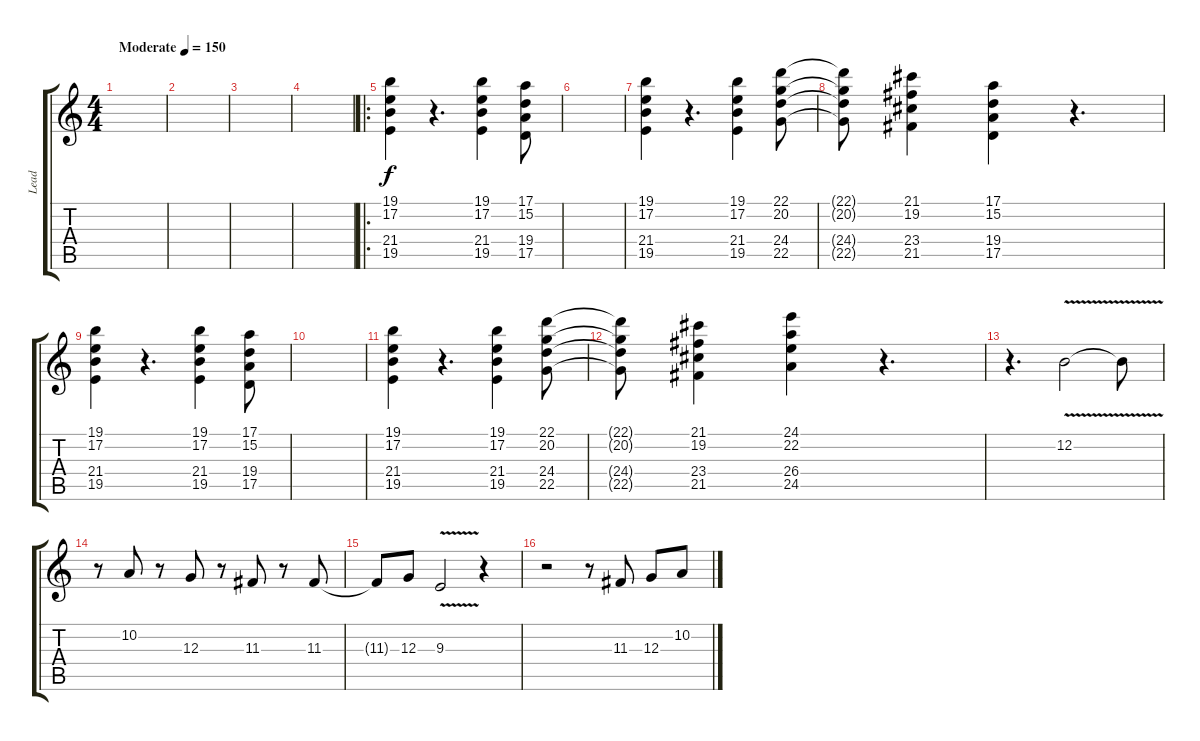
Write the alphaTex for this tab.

\track ("Lead" "Lead") {instrument lead4chiff}
\staff {score tabs}
\tuning (E4 B3 G3 D3 A2 E2) {hide}
\ts (4 4)
\tempo (150 "Moderate")
\clef g2
\ks c
|
|
|
|
\ro
(19.1 17.2 21.4 19.5).4 r.4{d} (19.1 17.2 21.4 19.5).4 (17.1 15.2 19.4 17.5).8 |
|
(19.1 17.2 21.4 19.5).4 r.4{d} (19.1 17.2 21.4 19.5).4 (22.1 20.2 24.4 22.5).8 |
(22.1{t} 20.2{t} 24.4{t} 22.5{t}).8 (21.1 19.2 23.4 21.5).4 (17.1 15.2 19.4 17.5).4 r.4{d} |
(19.1 17.2 21.4 19.5).4 r.4{d} (19.1 17.2 21.4 19.5).4 (17.1 15.2 19.4 17.5).8 |
|
(19.1 17.2 21.4 19.5).4 r.4{d} (19.1 17.2 21.4 19.5).4 (22.1 20.2 24.4 22.5).8 |
(22.1{t} 20.2{t} 24.4{t} 22.5{t}).8 (21.1 19.2 23.4 21.5).4 (24.1 22.2 26.4 24.5).4 r.4{d} |
r.4{d} 12.2{v}.2 12.2{t}.8 |
r.8 10.2.8 r.8 12.3.8 r.8 11.3.8 r.8 11.3.8 |
11.3{t}.8 12.3.8 9.3{v}.2 r.4 |
r.2 r.8 11.3.8 12.3.8 10.2.8
